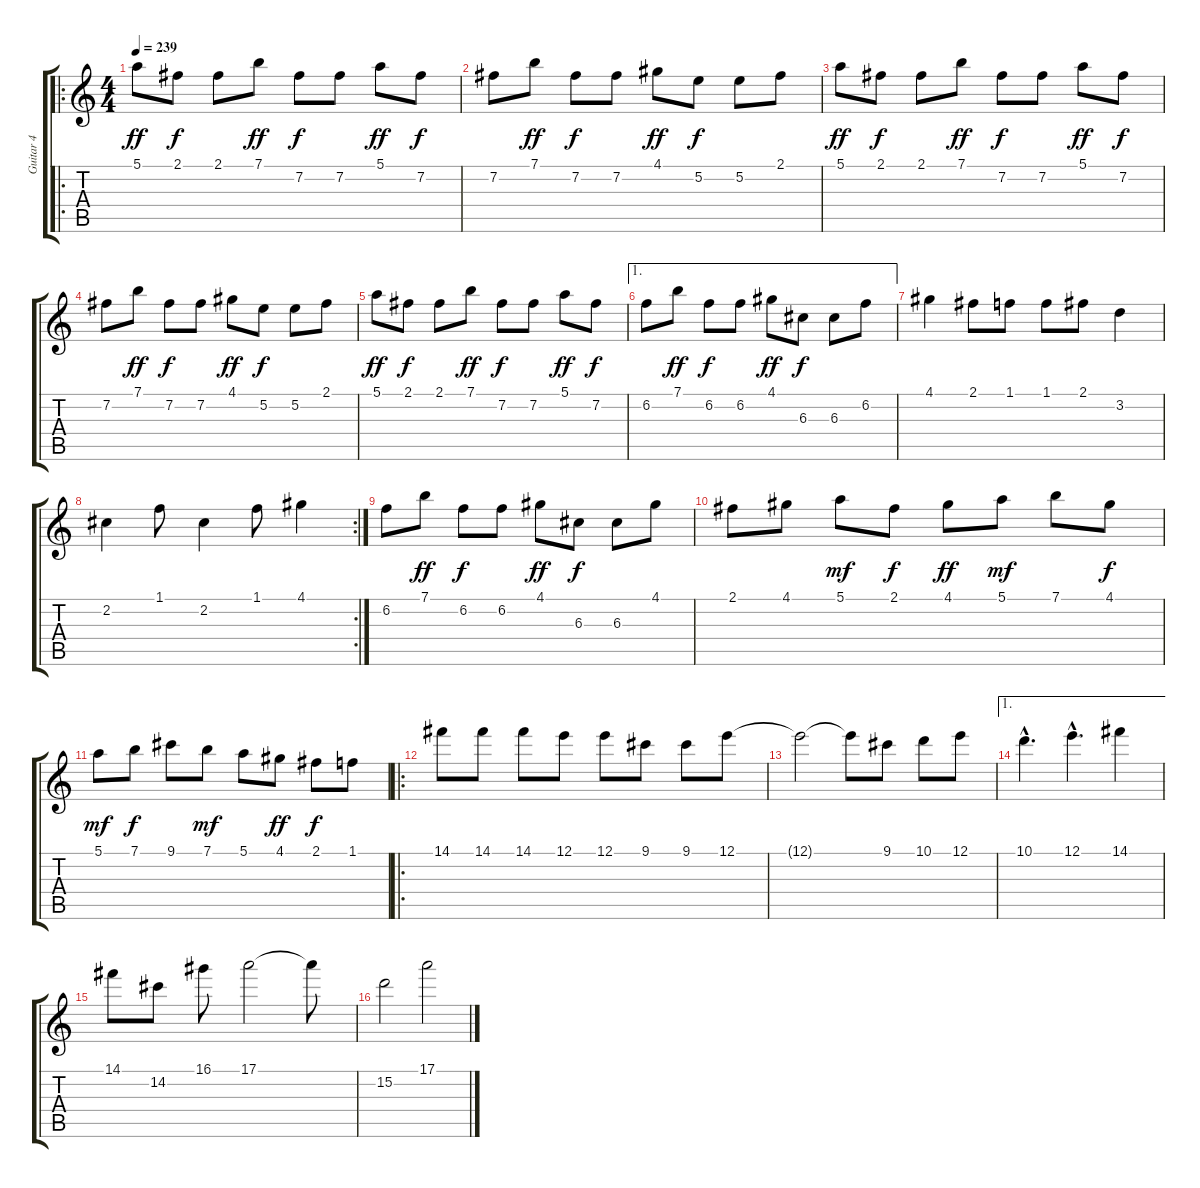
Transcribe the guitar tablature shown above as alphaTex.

\track ("Guitar 4" "Guitar 4") {instrument distortionguitar}
\staff {score tabs}
\tuning (E4 B3 G3 D3 A2 E2) {hide}
\ro
\ts (4 4)
\tempo 239
\clef g2
\ks c
5.1.8{dy ff} 2.1.8{dy f} 2.1.8 7.1.8{dy ff} 7.2.8{dy f} 7.2.8 5.1.8{dy ff} 7.2.8{dy f} |
7.2.8 7.1.8{dy ff} 7.2.8{dy f} 7.2.8 4.1.8{dy ff} 5.2.8{dy f} 5.2.8 2.1.8 |
5.1.8{dy ff} 2.1.8{dy f} 2.1.8 7.1.8{dy ff} 7.2.8{dy f} 7.2.8 5.1.8{dy ff} 7.2.8{dy f} |
7.2.8 7.1.8{dy ff} 7.2.8{dy f} 7.2.8 4.1.8{dy ff} 5.2.8{dy f} 5.2.8 2.1.8 |
5.1.8{dy ff} 2.1.8{dy f} 2.1.8 7.1.8{dy ff} 7.2.8{dy f} 7.2.8 5.1.8{dy ff} 7.2.8{dy f} |
\ae 1
6.2.8 7.1.8{dy ff} 6.2.8{dy f} 6.2.8 4.1.8{dy ff} 6.3.8{dy f} 6.3.8 6.2.8 |
4.1.4 2.1.8 1.1.8 1.1.8 2.1.8 3.2.4 |
\rc 2
2.2.4 1.1.8 2.2.4 1.1.8 4.1.4 |
6.2.8 7.1.8{dy ff} 6.2.8{dy f} 6.2.8 4.1.8{dy ff} 6.3.8{dy f} 6.3.8 4.1.8 |
2.1.8 4.1.8 5.1.8{dy mf} 2.1.8{dy f} 4.1.8{dy ff} 5.1.8{dy mf} 7.1.8 4.1.8{dy f} |
5.1.8{dy mf} 7.1.8{dy f} 9.1.8 7.1.8{dy mf} 5.1.8 4.1.8{dy ff} 2.1.8{dy f} 1.1.8 |
\ro
14.1.8 14.1.8 14.1.8 12.1.8 12.1.8 9.1.8 9.1.8 12.1.8 |
12.1{t}.2 12.1{t}.8 9.1.8 10.1.8 12.1.8 |
\ae 1
10.1{hac}.4{d} 12.1{hac}.4{d} 14.1.4 |
14.1.8 14.2.8 16.1.8 17.1.2 17.1{t}.8 |
15.2.2 17.1.2
